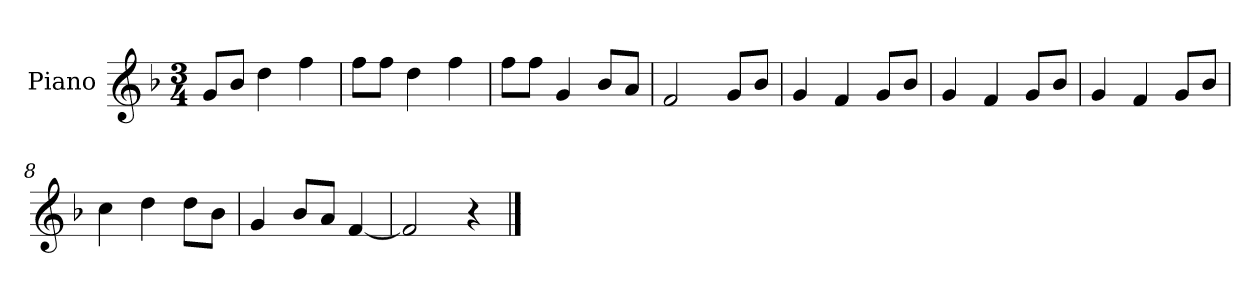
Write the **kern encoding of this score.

**kern
*part1
*staff1
*I"Piano
*I'P-no
*clefG2
*k[b-]
*M3/4
*MM179
=1
8g/L
8b-/J
4dd\
4ff\
=2
8ff\L
8ff\J
4dd\
4ff\
=3
8ff\L
8ff\J
4g/
8b-/L
8a/J
=4
2f/
8g/L
8b-/J
=5
4g/
4f/
8g/L
8b-/J
=6
4g/
4f/
8g/L
8b-/J
=7
4g/
4f/
8g/L
8b-/J
=8
4cc\
4dd\
8dd\L
8b-\J
=9
4g/
8b-/L
8a/J
[4f/
!!LO:LB:g=z
=10
2f/]
4r
==
*-
